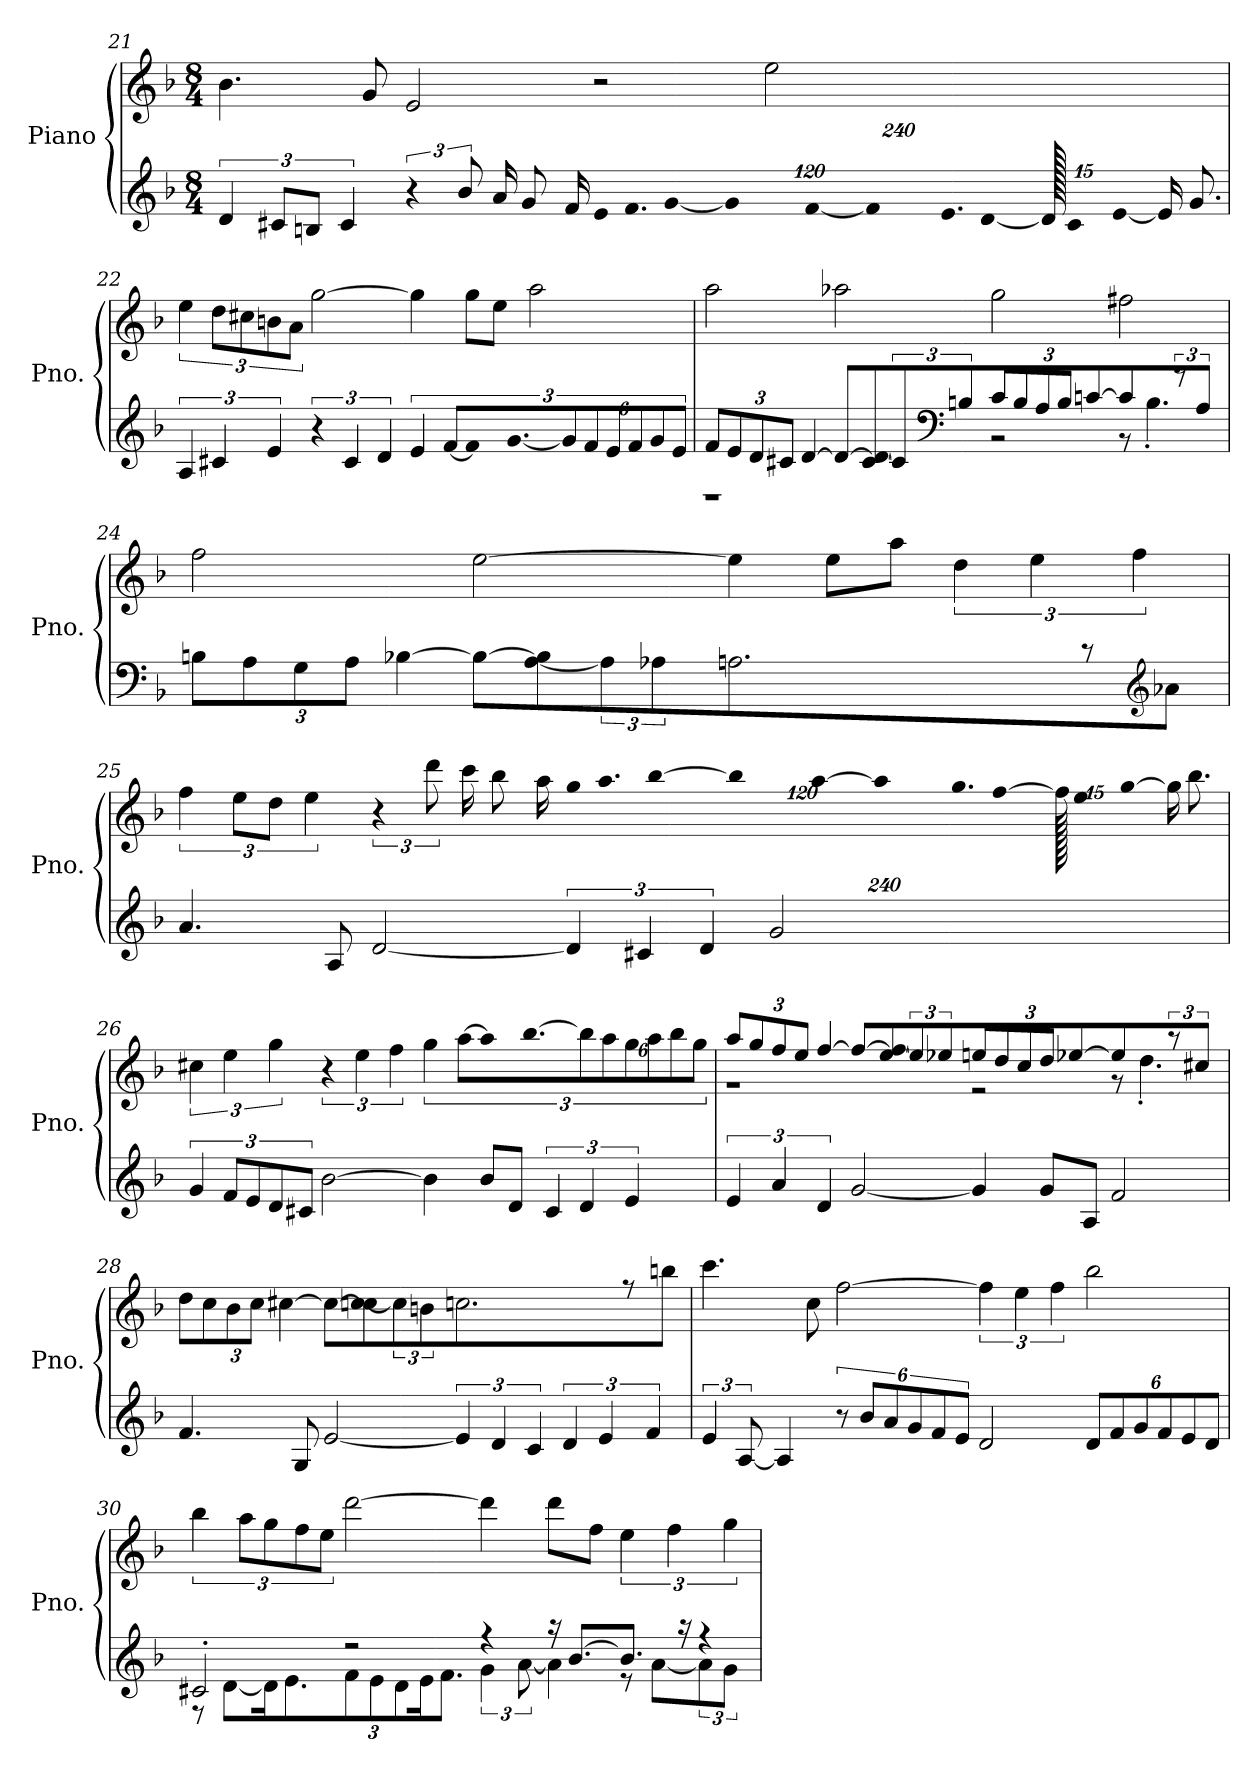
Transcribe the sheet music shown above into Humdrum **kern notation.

**kern	**kern
*part1	*part1
*staff2	*staff1
*I"Piano	*
*I'Pno.	*
*clefG2	*clefG2
*k[b-]	*k[b-]
*M8/4	*M8/4
=21	=21
6d/	4.b-\
12c#X/L	.
12Bn/J	.
6c#/	.
.	8g/
6r	2e/
12b-/L	.
16a/K	.
8g/	.
16f/L	.
*Xbrackettup	*
!LO:N:vis=16	!
1920%137e/	2r
!LO:N:vis=16.	!
960%103f/	.
!LO:N:vis=32	!
[640%23g/L	.
!LO:N:vis=32	!
640%23g/]	.
!LO:N:vis=32	!
[640%23f/	.
!LO:N:vis=32	!
640%23f/J]	.
!LO:N:vis=16.	!
960%103e/	.
[128%9d/	.
960d/]	2ee\
*brackettup	*
6c#/	.
[12e/L	.
16e/K]	.
8.g/J	.
.	960ryy
!!LO:LB:g=z
=22	=22
6A/	6ee\
6c#X/	12dd\L
*	*Xbrackettup
.	12cc#X\
6e/	12bn\
.	12a\J
6r	[2gg\
6c#/	.
6d/	.
6e/	4gg\]
[12f/L	.
16f/K]	8gg\L
[8.g/	.
.	8ee\J
*Xbrackettup	*
12g/]	2aa\
12f/	.
12e/	.
12f/	.
12g/	.
12e/J	.
=23	=23
*^	*
12f/L	1r	2aa\
12e/	.	.
12d/	.	.
*brackettup	*	*
12c#X/J	.	.
[6d/	.	.
8d/L_	.	2aa-X\
[8c#/ 8d/]	.	.
12c#/J]	.	.
*clefF4	*	*
6Bn/	.	.
*Xbrackettup	*	*
12c#/L	2r	2gg\
12B/	.	.
12A/	.	.
*brackettup	*	*
12B/J	.	.
[6cn/	.	.
4c/]	8r	2ff#X\
.	4.B'\	.
12r	.	.
6A/	.	.
*v	*v	*
!!LO:LB:g=z
=24	=24
*Xbrackettup	*
12Bn\L	2ff\
12A\	.
12G\	.
*brackettup	*
12A\J	.
[6B-X\	.
8B-\L_	[2ee\
[8A\ 8B-\]	.
12A\J]	.
6A-X\	.
2.An\	4ee\]
.	8ee\L
.	8aa\J
*	*brackettup
.	6dd\
.	6ee\
8r	.
.	6ff\
*clefG2	*
8a-X/	.
=25	=25
4.a/	6ff\
.	12ee\L
.	12dd\J
.	6ee\
8A/	.
[2d/	6r
.	12ddd\L
.	16ccc\K
.	8bb-\
.	16aa\L
*	*Xbrackettup
!	!LO:N:vis=16
6d/]	1920%137gg\
!	!LO:N:vis=16.
.	960%103aa\
6c#X/	.
!	!LO:N:vis=32
.	[640%23bb-\L
!	!LO:N:vis=32
.	640%23bb-\]
!	!LO:N:vis=32
.	[640%23aa\
!	!LO:N:vis=32
.	640%23aa\J]
!	!LO:N:vis=16.
.	960%103gg\
6d/	.
.	[128%9ff\
2g/	960ff\]
*	*brackettup
.	6ee\
.	[12gg\L
.	16gg\K]
.	8.bb-\J
960ryy	.
!!LO:LB:g=z
=26	=26
6g/	6cc#X\
12f/L	6ee\
*Xbrackettup	*
12e/	.
12d/	6gg\
12c#X/J	.
[2b-\	6r
.	6ee\
.	6ff\
4b-\]	6gg\
.	[12aa\L
8b-/L	16aa\K]
.	[8.bb-\
8d/J	.
*brackettup	*Xbrackettup
6c#/	12bb-\]
.	12aa\
6d/	12gg\
.	12aa\
6e/	12bb-\
.	12gg\J
=27	=27
*	*^
6e/	12aa/L	1r
.	12gg/	.
6a/	12ff/	.
*	*brackettup	*
.	12ee/J	.
6d/	[6ff/	.
[2g/	8ff/L_	.
.	[8ee/ 8ff/]	.
.	12ee/J]	.
.	6ee-X/	.
*	*Xbrackettup	*
4g/]	12een/L	2r
.	12dd/	.
.	12cc/	.
*	*brackettup	*
8g/L	12dd/J	.
.	[6ee-X/	.
8A/J	.	.
2f/	4ee-/]	8r
.	.	4.dd'\
.	12r	.
.	6cc#X/	.
*	*v	*v
!!LO:LB:g=z
=28	=28
*	*Xbrackettup
4.f/	12dd\L
.	12cc\
.	12b-\
*	*brackettup
.	12cc\J
.	[6cc#X\
8G/	.
[2e/	8cc#\L_
.	[8ccn\ 8cc#\]
.	12cc\J]
.	6bn\
6e/]	2.ccn\
6d/	.
6c/	.
6d/	.
6e/	.
.	8r
6f/	.
.	8bbn\
=29	=29
6e/	4.ccc\
[12A/	.
4A/]	.
.	8cc\
12r	[2ff\
12b-/L	.
12a/	.
*Xbrackettup	*
12g/	.
12f/	.
12e/J	.
2d/	6ff\]
.	6ee\
.	6ff\
12d/L	2bb-\
12f/	.
12g/	.
12f/	.
12e/	.
12d/J	.
!!LO:PB:g=z
=30	=30
*^	*
2c#X'/	8r	6bb-\
.	[8d\L	.
.	.	12aa\L
*	*	*Xbrackettup
.	16d\K]	12gg\
.	8.e\	.
.	.	12ff\
.	.	12ee\J
2r	12f\	[2ddd\
.	12e\	.
.	12d\	.
.	16e\K	.
.	8.f\J	.
*	*brackettup	*
4r	6g\	4ddd\]
.	[12a\	.
16r	4a\]	8ddd\L
[8.b-/L	.	.
.	.	8ff\J
*	*	*brackettup
8.b-/J]	8r	6ee\
.	[8a\L	.
.	.	6ff\
16r	.	.
4r	12a\J]	.
.	6g\	6gg\
*v	*v	*
=	=
*-	*-
